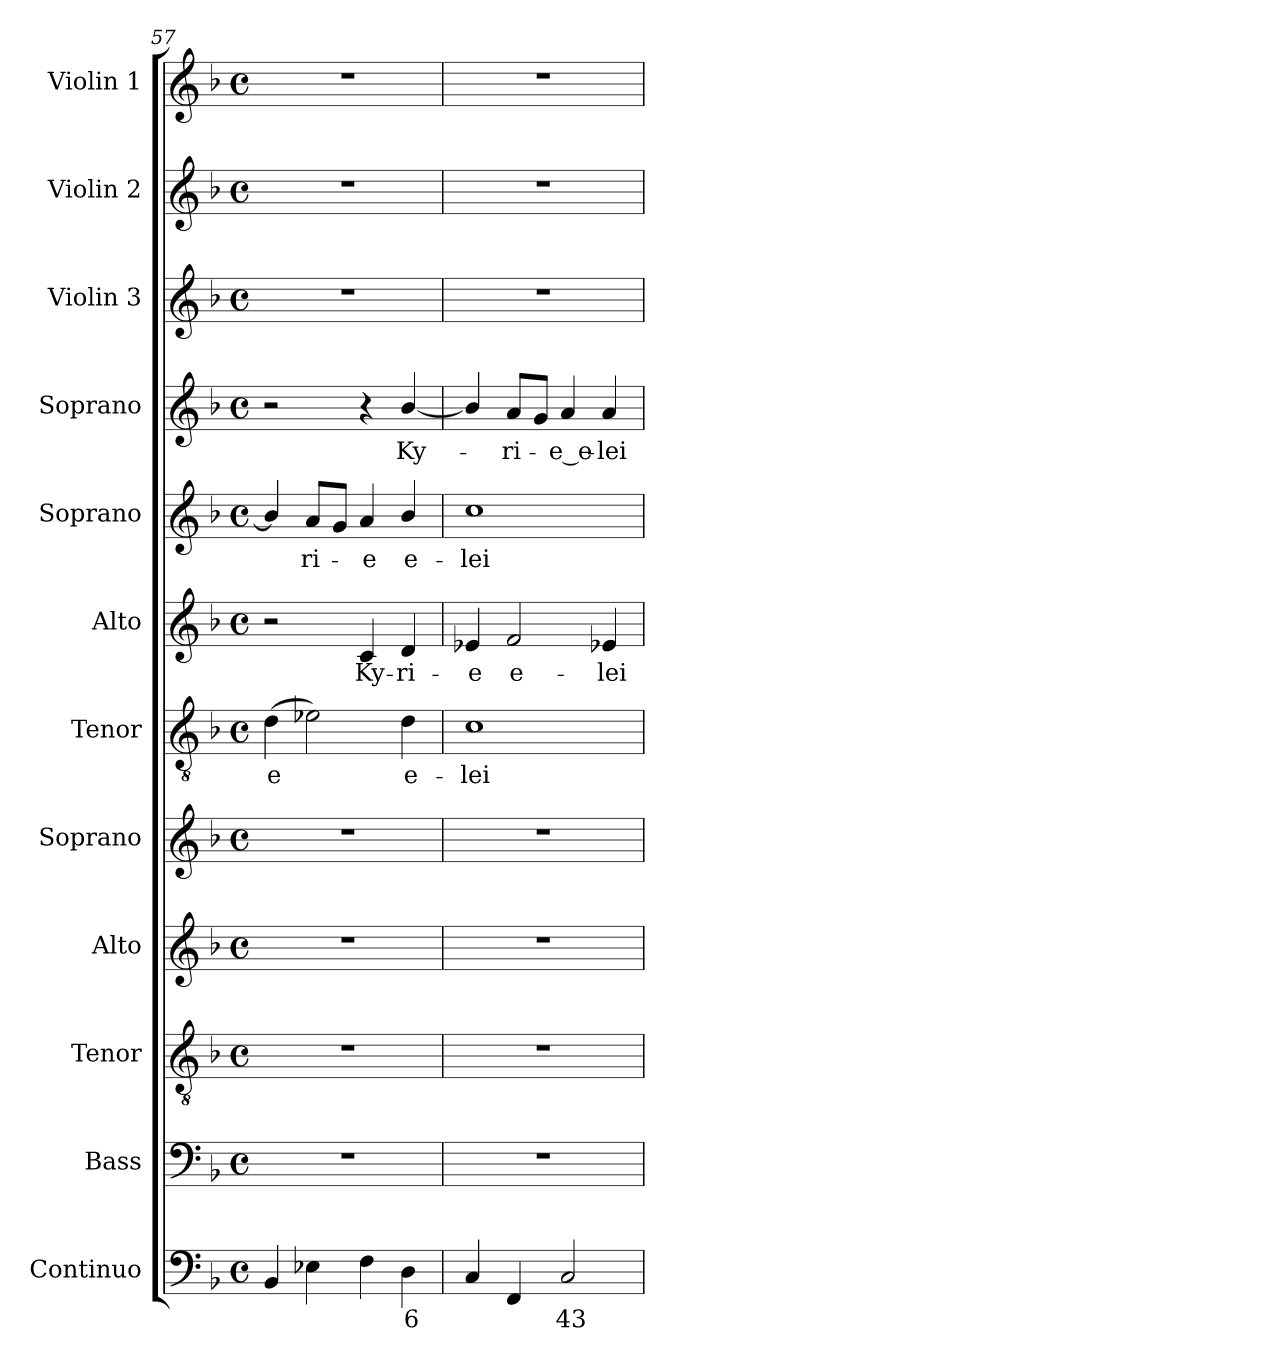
**kern	**text	**kern	**kern	**kern	**kern	**kern	**text	**kern	**text	**kern	**text	**kern	**text	**kern	**kern	**kern
*part12	*part12	*part11	*part10	*part9	*part8	*part7	*part7	*part6	*part6	*part5	*part5	*part4	*part4	*part3	*part2	*part1
*staff12	*staff12	*staff11	*staff10	*staff9	*staff8	*staff7	*staff7	*staff6	*staff6	*staff5	*staff5	*staff4	*staff4	*staff3	*staff2	*staff1
*I"Continuo	*	*I"Bass	*I"Tenor	*I"Alto	*I"Soprano	*I"Tenor	*	*I"Alto	*	*I"Soprano	*	*I"Soprano	*	*I"Violin 3	*I"Violin 2	*I"Violin 1
*I'Cont.	*	*I'B.	*I'T.	*I'A.	*I'S.	*I'T.	*	*I'A.	*	*I'S.	*	*I'S.	*	*I'Vln. 3	*I'Vln. 2	*I'Vln. 1
*clefF4	*	*clefF4	*clefGv2	*clefG2	*clefG2	*clefGv2	*	*clefG2	*	*clefG2	*	*clefG2	*	*clefG2	*clefG2	*clefG2
*	*	*	*ITrd7c12	*	*	*ITrd7c12	*	*	*	*	*	*	*	*	*	*
*k[b-]	*	*k[b-]	*k[b-]	*k[b-]	*k[b-]	*k[b-]	*	*k[b-]	*	*k[b-]	*	*k[b-]	*	*k[b-]	*k[b-]	*k[b-]
*F:	*	*F:	*F:	*F:	*F:	*F:	*	*F:	*	*F:	*	*F:	*	*F:	*F:	*F:
*M4/4	*	*M4/4	*M4/4	*M4/4	*M4/4	*M4/4	*	*M4/4	*	*M4/4	*	*M4/4	*	*M4/4	*M4/4	*M4/4
*met(c)	*	*met(c)	*met(c)	*met(c)	*met(c)	*met(c)	*	*met(c)	*	*met(c)	*	*met(c)	*	*met(c)	*met(c)	*met(c)
=57	=57	=57	=57	=57	=57	=57	=57	=57	=57	=57	=57	=57	=57	=57	=57	=57
!	!	!	!	!	!	!	!LO:LY:b:color=#000000	!	!	!	!	!	!	!	!	!
4BB-i/	.	1r	1r	1r	1r	(4Di\	-e	2r	.	4b-i/]	.	2r	.	1r	1r	1r
!	!	!	!	!	!	!	!	!	!	!	!LO:LY:b:color=#000000	!	!	!	!	!
4E-Xi\	.	.	.	.	.	2E-Xi\)	.	.	.	8ai/L	-ri-	.	.	.	.	.
.	.	.	.	.	.	.	.	.	.	8gi/J	.	.	.	.	.	.
!	!	!	!	!	!	!	!	!	!LO:LY:b:color=#000000	!	!	!	!	!	!	!
!	!	!	!	!	!	!	!	!	!	!	!LO:LY:b:color=#000000	!	!	!	!	!
4Fi\	.	.	.	.	.	.	.	4ci/	Ky-	4ai/	-e	4r	.	.	.	.
!	!LO:LY:b:color=#000000	!	!	!	!	!	!	!	!	!	!	!	!	!	!	!
!	!	!	!	!	!	!	!LO:LY:b:color=#000000	!	!	!	!	!	!	!	!	!
!	!	!	!	!	!	!	!	!	!LO:LY:b:color=#000000	!	!	!	!	!	!	!
!	!	!	!	!	!	!	!	!	!	!	!LO:LY:b:color=#000000	!	!	!	!	!
!	!	!	!	!	!	!	!	!	!	!	!	!	!LO:LY:b:color=#000000	!	!	!
4Di\	6	.	.	.	.	4Di\	e-	4di/	-ri-	4b-i/	e-	[<4b-i/	Ky-	.	.	.
=58	=58	=58	=58	=58	=58	=58	=58	=58	=58	=58	=58	=58	=58	=58	=58	=58
!	!	!	!	!	!	!	!LO:LY:b:color=#000000	!	!	!	!	!	!	!	!	!
!	!	!	!	!	!	!	!	!	!LO:LY:b:color=#000000	!	!	!	!	!	!	!
!	!	!	!	!	!	!	!	!	!	!	!LO:LY:b:color=#000000	!	!	!	!	!
4Ci/	.	1r	1r	1r	1r	1Ci	-lei-	4e-i/	-e	1cci	-lei-	4b-i/]	.	1r	1r	1r
!	!	!	!	!	!	!	!	!	!LO:LY:b:color=#000000	!	!	!	!	!	!	!
!	!	!	!	!	!	!	!	!	!	!	!	!	!LO:LY:b:color=#000000	!	!	!
4FFi/	.	.	.	.	.	.	.	2fi/	e-	.	.	8ai/L	-ri-	.	.	.
.	.	.	.	.	.	.	.	.	.	.	.	8gi/J	.	.	.	.
!	!LO:LY:b:color=#000000	!	!	!	!	!	!	!	!	!	!	!	!	!	!	!
!	!	!	!	!	!	!	!	!	!	!	!	!	!LO:LY:b:color=#000000	!	!	!
2Ci/	43	.	.	.	.	.	.	.	.	.	.	4ai/	-e_e-	.	.	.
!	!	!	!	!	!	!	!	!	!LO:LY:b:color=#000000	!	!	!	!	!	!	!
!	!	!	!	!	!	!	!	!	!	!	!	!	!LO:LY:b:color=#000000	!	!	!
.	.	.	.	.	.	.	.	4e-Xi/	-lei-	.	.	4ai/	-lei-	.	.	.
=	=	=	=	=	=	=	=	=	=	=	=	=	=	=	=	=
*-	*-	*-	*-	*-	*-	*-	*-	*-	*-	*-	*-	*-	*-	*-	*-	*-
